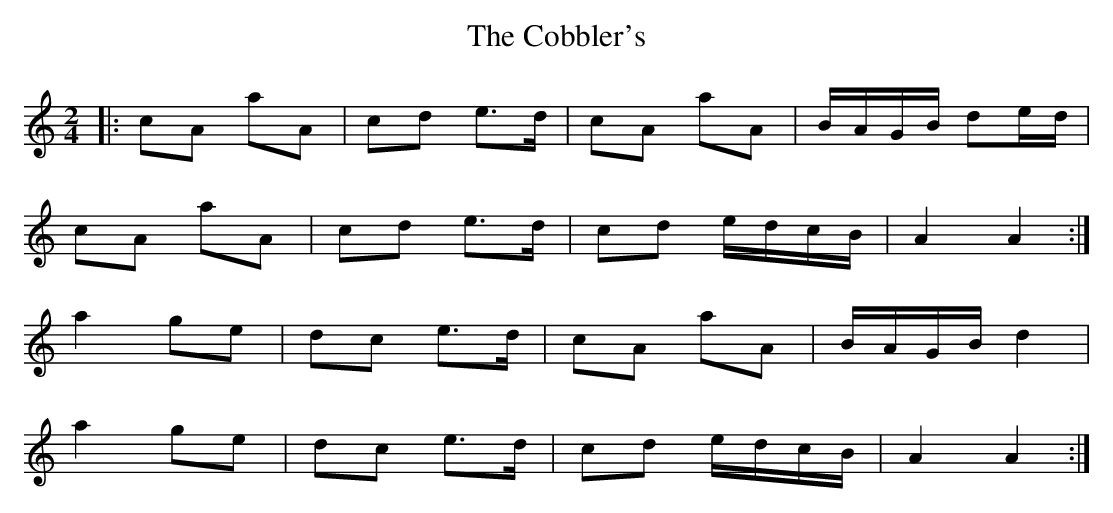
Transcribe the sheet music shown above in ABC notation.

X:1
T: The Cobbler's
M: 2/4
L: 1/8
K: Amin
|:cA aA|cd e>d|cA aA|B/A/G/B/ de/d/|
cA aA|cd e>d|cd e/d/c/B/|A2 A2:|
a2 ge|dc e>d|cA aA|B/A/G/B/ d2|
a2 ge|dc e>d|cd e/d/c/B/|A2 A2:|
